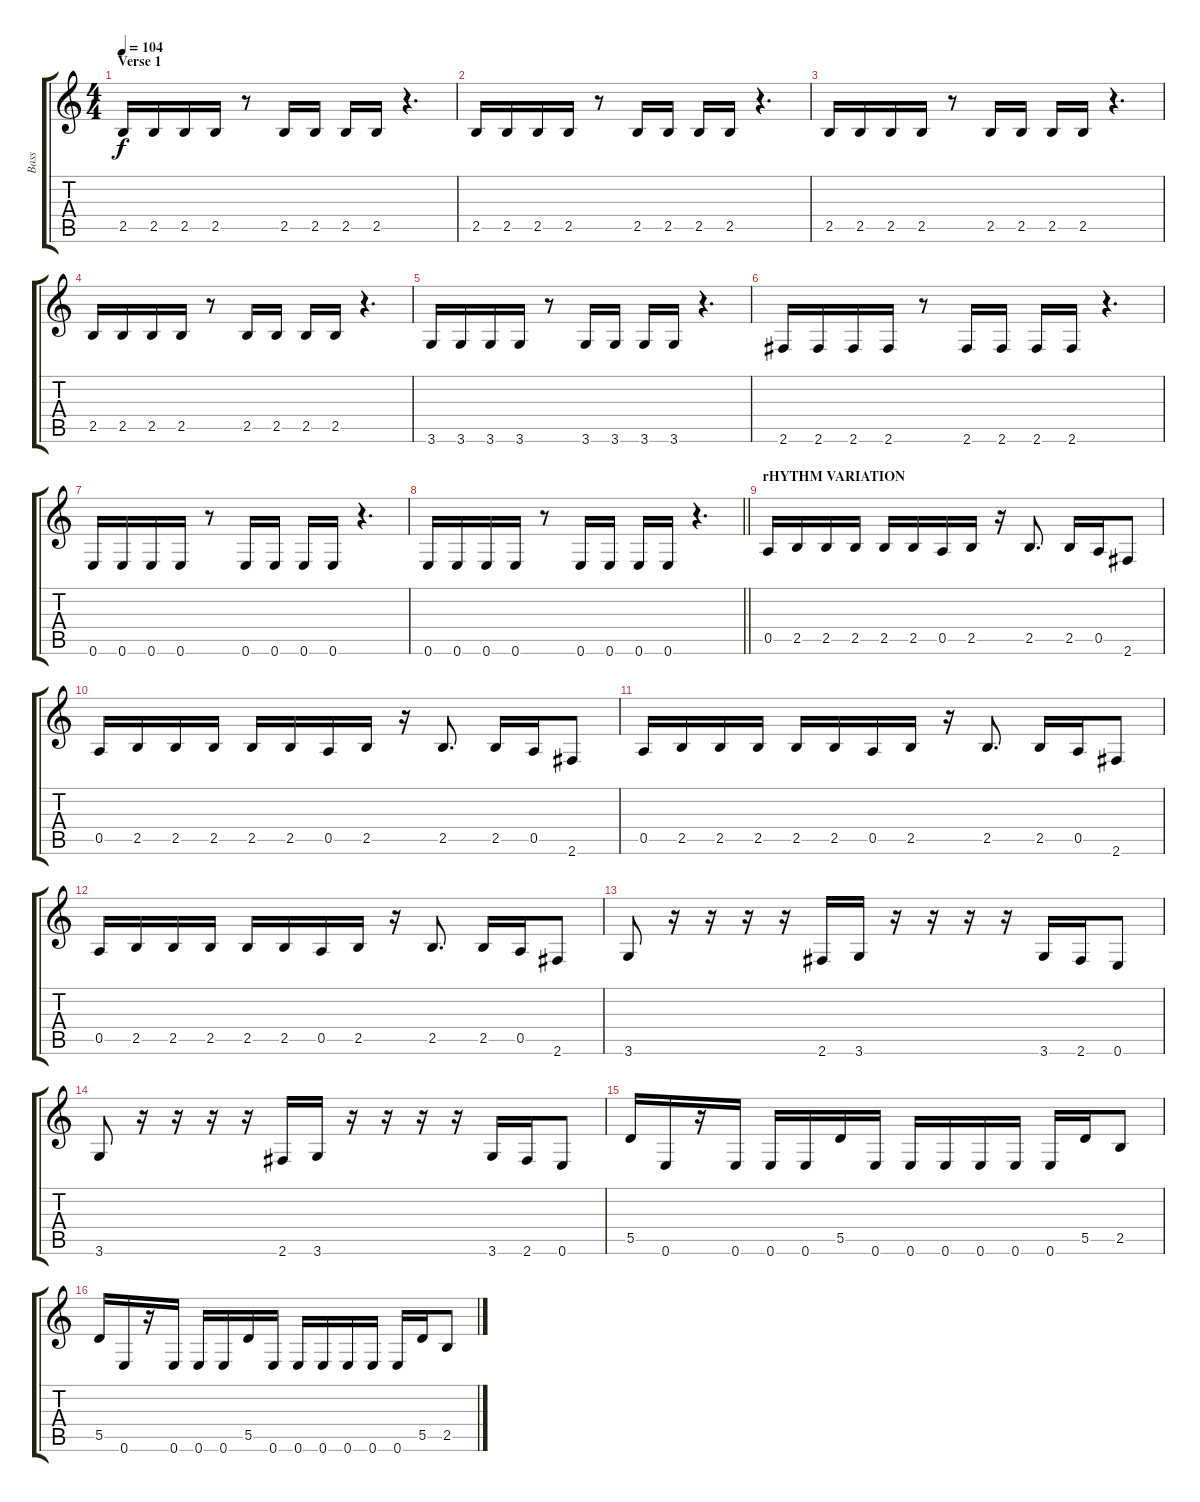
\track ("Bass" "Bass") {instrument electricbassfinger}
\staff {score tabs}
\tuning (E4 B3 G3 D3 A2 E2) {hide}
\ts (4 4)
\section ("" "Verse 1")
\tempo 104
\clef g2
\ks c
2.5.16{dy f} 2.5.16 2.5.16 2.5.16 r.8 2.5.16 2.5.16 2.5.16 2.5.16 r.4{d} |
2.5.16 2.5.16 2.5.16 2.5.16 r.8 2.5.16 2.5.16 2.5.16 2.5.16 r.4{d} |
2.5.16 2.5.16 2.5.16 2.5.16 r.8 2.5.16 2.5.16 2.5.16 2.5.16 r.4{d} |
2.5.16 2.5.16 2.5.16 2.5.16 r.8 2.5.16 2.5.16 2.5.16 2.5.16 r.4{d} |
3.6.16 3.6.16 3.6.16 3.6.16 r.8 3.6.16 3.6.16 3.6.16 3.6.16 r.4{d} |
2.6.16 2.6.16 2.6.16 2.6.16 r.8 2.6.16 2.6.16 2.6.16 2.6.16 r.4{d} |
0.6.16 0.6.16 0.6.16 0.6.16 r.8 0.6.16 0.6.16 0.6.16 0.6.16 r.4{d} |
\barLineRight lightlight
0.6.16 0.6.16 0.6.16 0.6.16 r.8 0.6.16 0.6.16 0.6.16 0.6.16 r.4{d} |
\section ("" "rHYTHM VARIATION")
0.5.16 2.5.16 2.5.16 2.5.16 2.5.16 2.5.16 0.5.16 2.5.16 r.16 2.5.8{d} 2.5.16 0.5.16 2.6.8 |
0.5.16 2.5.16 2.5.16 2.5.16 2.5.16 2.5.16 0.5.16 2.5.16 r.16 2.5.8{d} 2.5.16 0.5.16 2.6.8 |
0.5.16 2.5.16 2.5.16 2.5.16 2.5.16 2.5.16 0.5.16 2.5.16 r.16 2.5.8{d} 2.5.16 0.5.16 2.6.8 |
0.5.16 2.5.16 2.5.16 2.5.16 2.5.16 2.5.16 0.5.16 2.5.16 r.16 2.5.8{d} 2.5.16 0.5.16 2.6.8 |
3.6.8 r.16 r.16 r.16 r.16 2.6.16 3.6.16 r.16 r.16 r.16 r.16 3.6.16 2.6.16 0.6.8 |
3.6.8 r.16 r.16 r.16 r.16 2.6.16 3.6.16 r.16 r.16 r.16 r.16 3.6.16 2.6.16 0.6.8 |
5.5.16 0.6.16 r.16 0.6.16 0.6.16 0.6.16 5.5.16 0.6.16 0.6.16 0.6.16 0.6.16 0.6.16 0.6.16 5.5.16 2.5.8 |
5.5.16 0.6.16 r.16 0.6.16 0.6.16 0.6.16 5.5.16 0.6.16 0.6.16 0.6.16 0.6.16 0.6.16 0.6.16 5.5.16 2.5.8
